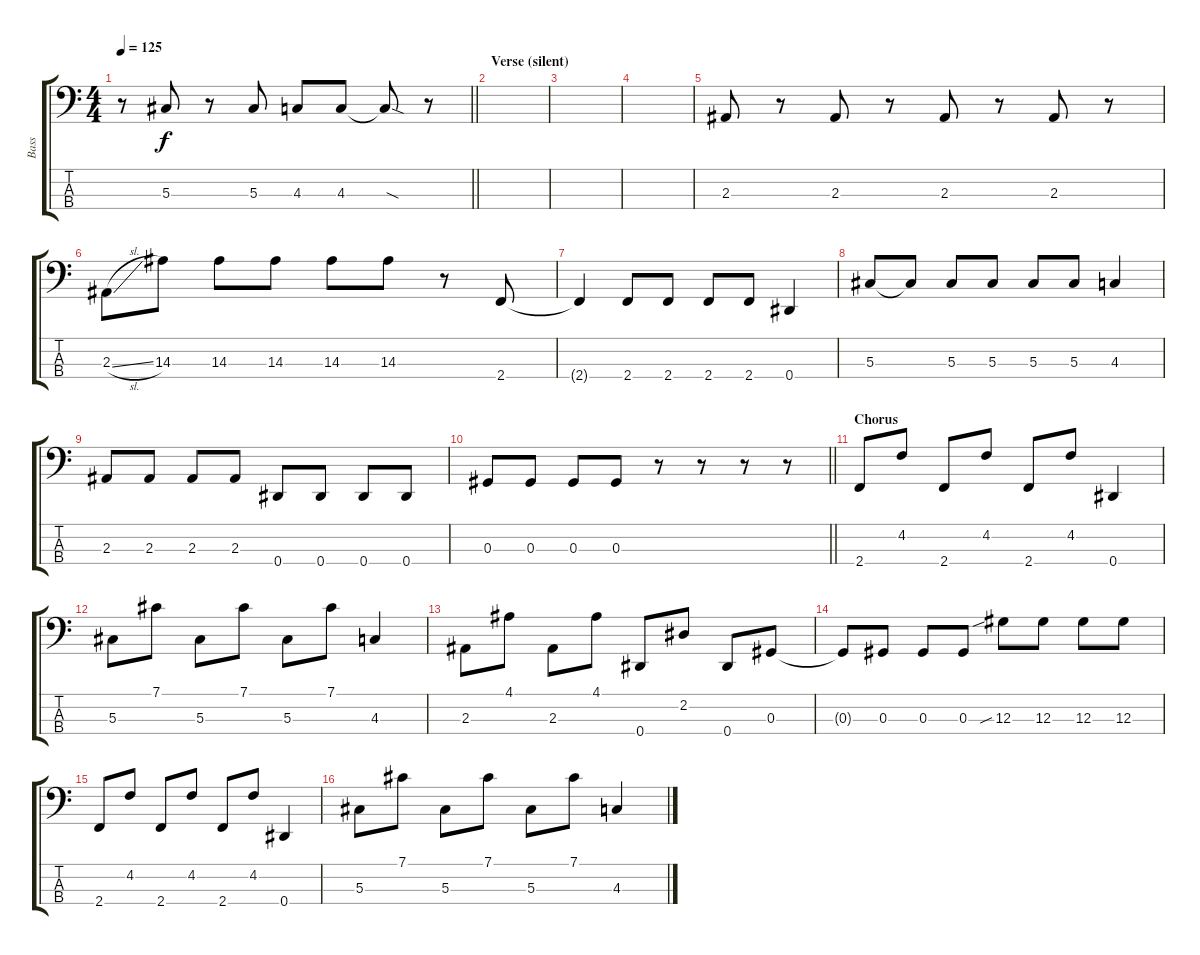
\track ("Bass" "Bass") {instrument electricbassfinger}
\staff {score tabs}
\tuning (Gb2 Db2 Ab1 Eb1) {hide}
\ts (4 4)
\tempo 125
\clef f4
\barLineRight lightlight
\ks c
r.8{dy f} 5.3.8 r.8 5.3.8 4.3.8 4.3.8 4.3{sod t}.8 r.8 |
\section ("" "Verse (silent)")
|
|
|
2.3.8 r.8 2.3.8 r.8 2.3.8 r.8 2.3.8 r.8 |
2.3{sl}.8 14.3.8 14.3.8 14.3.8 14.3.8 14.3.8 r.8 2.4.8 |
2.4{t}.4 2.4.8 2.4.8 2.4.8 2.4.8 0.4.4 |
5.3.8 5.3{t}.8 5.3.8 5.3.8 5.3.8 5.3.8 4.3.4 |
2.3.8 2.3.8 2.3.8 2.3.8 0.4.8 0.4.8 0.4.8 0.4.8 |
\barLineRight lightlight
0.3.8 0.3.8 0.3.8 0.3.8 r.8 r.8 r.8 r.8 |
\section ("" "Chorus")
2.4.8 4.2.8 2.4.8 4.2.8 2.4.8 4.2.8 0.4.4 |
5.3.8 7.1.8 5.3.8 7.1.8 5.3.8 7.1.8 4.3.4 |
2.3.8 4.1.8 2.3.8 4.1.8 0.4.8 2.2.8 0.4.8 0.3.8 |
0.3{t}.8 0.3.8 0.3.8 0.3.8 12.3{sib}.8 12.3.8 12.3.8 12.3.8 |
2.4.8 4.2.8 2.4.8 4.2.8 2.4.8 4.2.8 0.4.4 |
5.3.8 7.1.8 5.3.8 7.1.8 5.3.8 7.1.8 4.3.4
